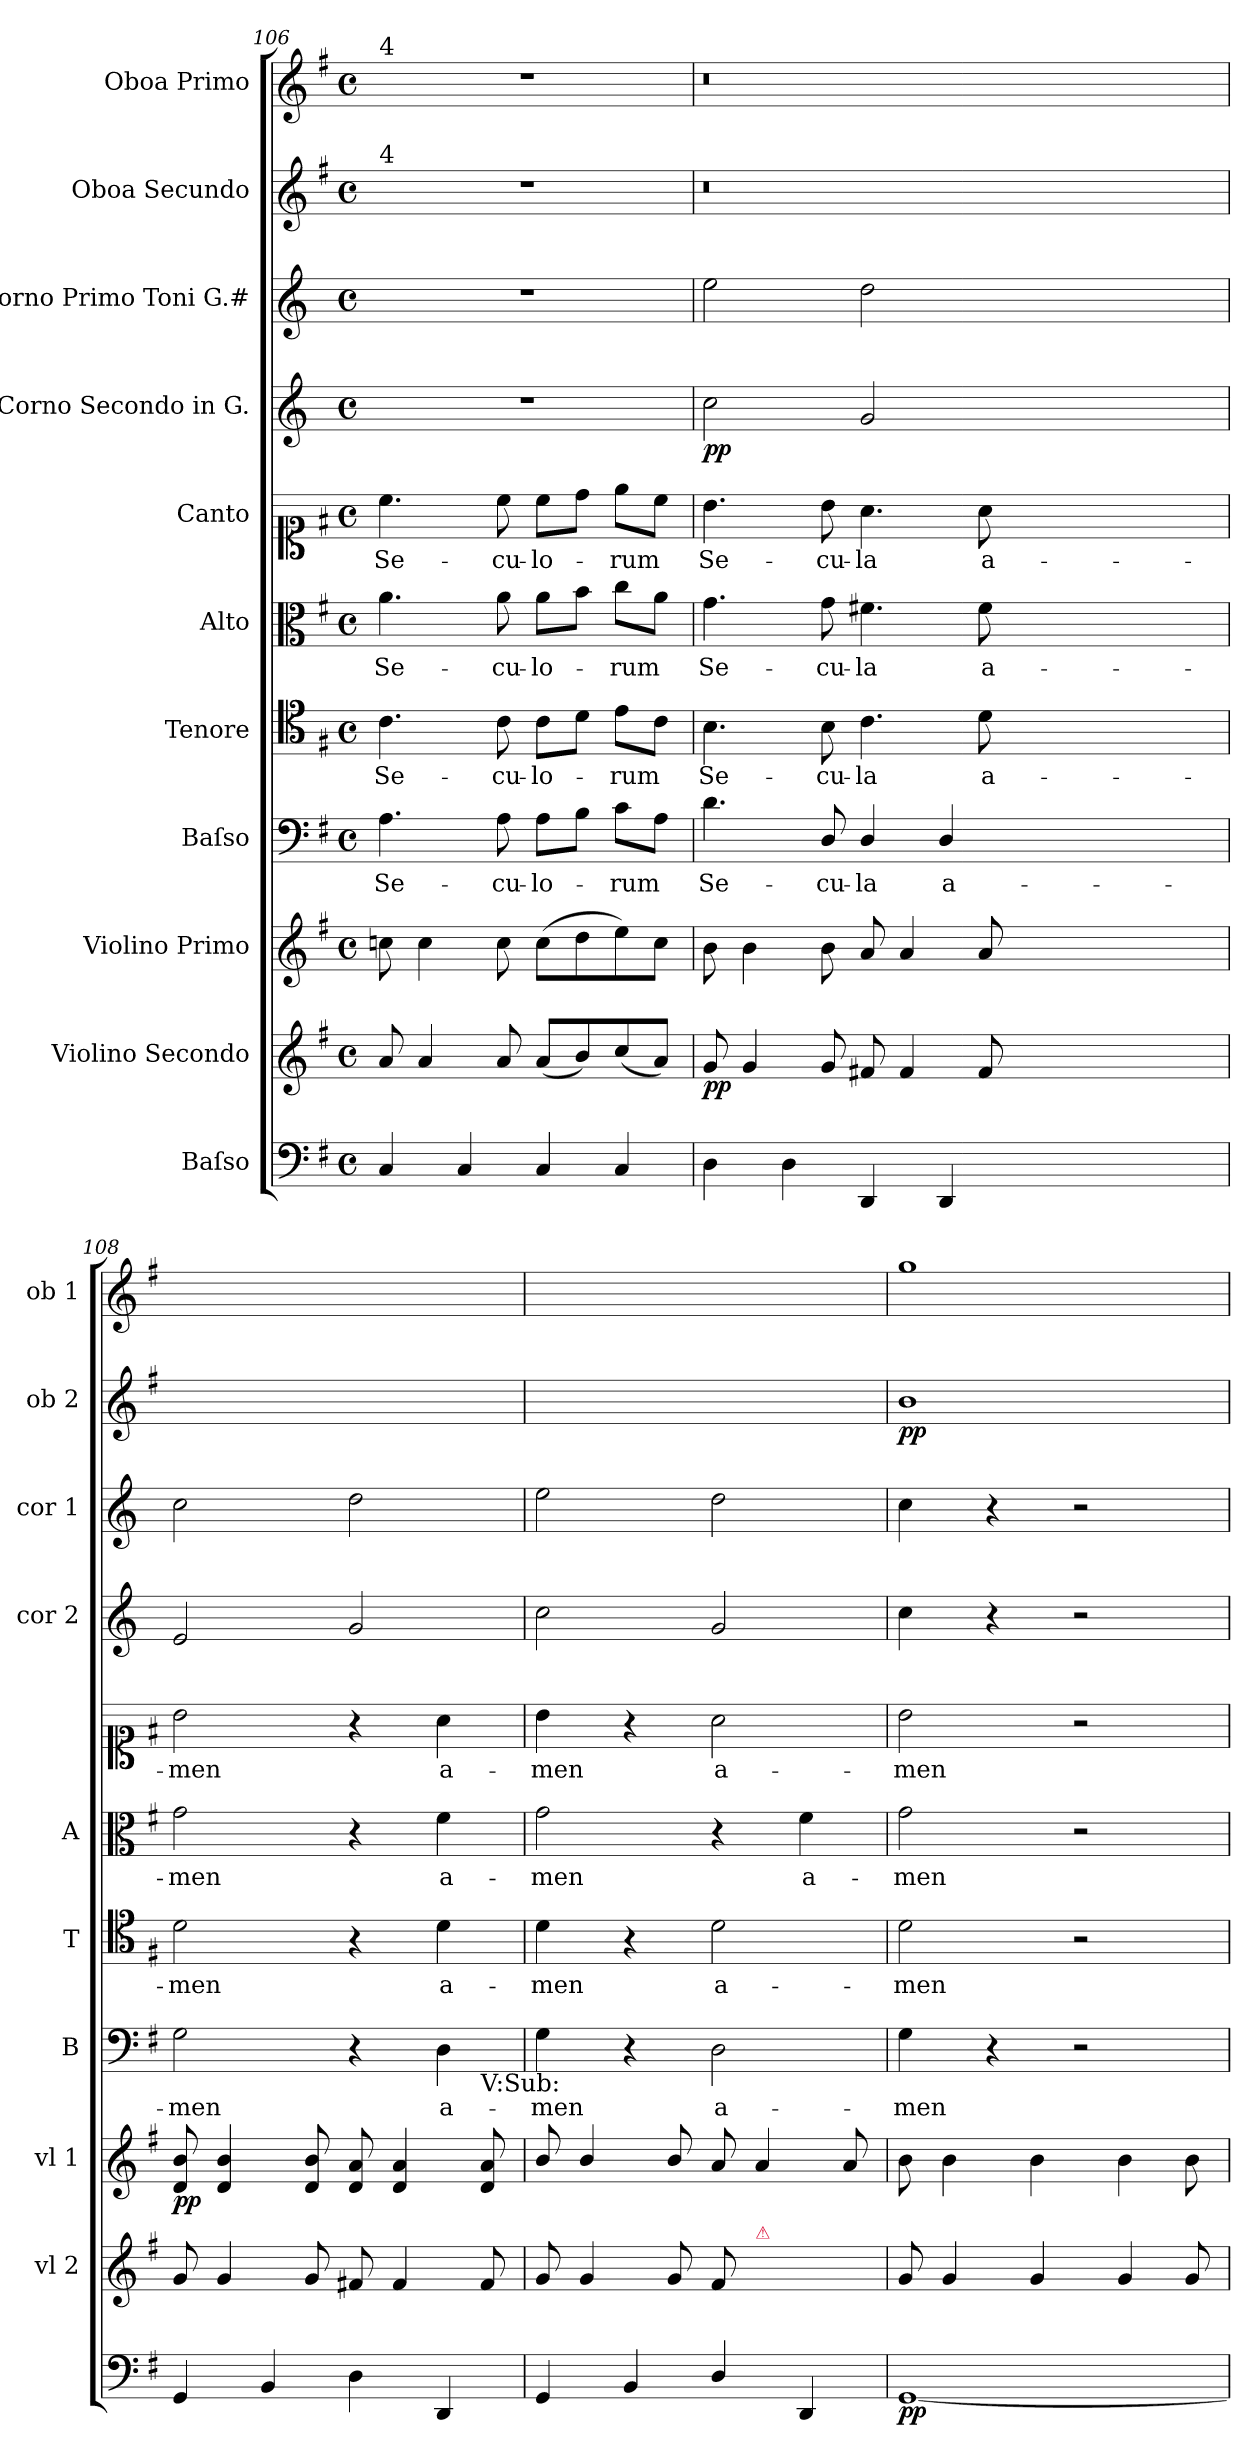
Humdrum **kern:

**kern	**dynam	**kern	**dynam	**kern	**dynam	**kern	**text	**kern	**text	**kern	**text	**kern	**text	**kern	**dynam	**kern	**dynam	**kern	**dynam	**kern	**dynam
*part11	*part11	*part10	*part10	*part9	*part9	*part8	*part8	*part7	*part7	*part6	*part6	*part5	*part5	*part4	*part4	*part3	*part3	*part2	*part2	*part1	*part1
*staff11	*staff11	*staff10	*staff10	*staff9	*staff9	*staff8	*staff8	*staff7	*staff7	*staff6	*staff6	*staff5	*staff5	*staff4	*staff4	*staff3	*staff3	*staff2	*staff2	*staff1	*staff1
*I"Baſso	*	*I"Violino Secondo	*	*I"Violino Primo	*	*I"Baſso	*	*I"Tenore	*	*I"Alto	*	*I"Canto	*	*I"Corno Secondo in G.	*	*I"Corno Primo Toni G.#	*	*I"Oboa Secundo	*	*I"Oboa Primo	*
*	*	*I'vl 2	*	*I'vl 1	*	*I'B	*	*I'T	*	*I'A	*	*	*	*I'cor 2	*	*I'cor 1	*	*I'ob 2	*	*I'ob 1	*
*clefF4	*	*clefG2	*	*clefG2	*	*clefF4	*	*clefC4	*	*clefC3	*	*clefC1	*	*clefG2	*	*clefG2	*	*clefG2	*	*clefG2	*
*	*	*	*	*	*	*	*	*	*	*	*	*	*	*ITrd3c5	*	*ITrd3c5	*	*	*	*	*
*k[f#]	*	*k[f#]	*	*k[f#]	*	*k[f#]	*	*k[f#]	*	*k[f#]	*	*k[f#]	*	*k[f#]	*	*k[f#]	*	*k[f#]	*	*k[f#]	*
*M4/4	*	*M4/4	*	*M4/4	*	*M4/4	*	*M4/4	*	*M4/4	*	*M4/4	*	*M4/4	*	*M4/4	*	*M4/4	*	*M4/4	*
*met(c)	*	*met(c)	*	*met(c)	*	*met(c)	*	*met(c)	*	*met(c)	*	*met(c)	*	*met(c)	*	*met(c)	*	*met(c)	*	*met(c)	*
=106	=106	=106	=106	=106	=106	=106	=106	=106	=106	=106	=106	=106	=106	=106	=106	=106	=106	=106	=106	=106	=106
!	!	!	!	!	!	!	!	!	!	!	!	!	!	!	!	!	!	!	!	!LO:TX:a:t=4	!
!	!	!	!	!	!	!	!	!	!	!	!	!	!	!	!	!	!	!LO:TX:a:t=4	!	!	!
4C/	.	8a/	.	8ccn\	.	4.A\	Se-	4.c\	Se-	4.a\	Se-	4.cc\	Se-	1r	.	1r	.	1r	.	1r	.
.	.	4a/	.	4cc\	.	.	.	.	.	.	.	.	.	.	.	.	.	.	.	.	.
4C/	.	.	.	.	.	.	.	.	.	.	.	.	.	.	.	.	.	.	.	.	.
.	.	8a/	.	8cc\	.	8A\	-cu-	8c\	-cu-	8a\	-cu-	8cc\	-cu-	.	.	.	.	.	.	.	.
4C/	.	(8a/L	.	(8cc\L	.	8A\L	-lo-	8c\L	-lo-	8a\L	-lo-	8cc\L	-lo-	.	.	.	.	.	.	.	.
.	.	8b/)	.	8dd\	.	8B\J	.	8d\J	.	8b\J	.	8dd\J	.	.	.	.	.	.	.	.	.
4C/	.	(8cc/	.	8ee\)	.	8c\L	-rum	8e\L	-rum	8cc\L	-rum	8ee\L	-rum	.	.	.	.	.	.	.	.
.	.	8a/J)	.	8cc\J	.	8A\J	.	8c\J	.	8a\J	.	8cc\J	.	.	.	.	.	.	.	.	.
=107	=107	=107	=107	=107	=107	=107	=107	=107	=107	=107	=107	=107	=107	=107	=107	=107	=107	=107	=107	=107	=107
!	!	!	!LO:DY:b	!	!	!	!	!	!	!	!	!	!	!	!	!	!	!	!	!	!
4D\	.	8g/	pp	8b\	.	4.d\	Se-	4.B\	Se-	4.g\	Se-	4.b\	Se-	2g\	pp	2b\	p&colon;	0.r	.	0.r	.
.	.	4g/	.	4b\	.	.	.	.	.	.	.	.	.	.	.	.	.	.	.	.	.
4D\	.	.	.	.	.	.	.	.	.	.	.	.	.	.	.	.	.	.	.	.	.
.	.	8g/	.	8b\	.	8D/	-cu-	8B\	-cu-	8g\	-cu-	8b\	-cu-	.	.	.	.	.	.	.	.
4DD/	.	8f#X/	.	8a/	.	4D/	-la	4.c\	-la	4.f#X\	-la	4.a\	-la	2d/	.	2a\	.	.	.	.	.
.	.	4f#/	.	4a/	.	.	.	.	.	.	.	.	.	.	.	.	.	.	.	.	.
4DD/	.	.	.	.	.	4D/	a-	.	.	.	.	.	.	.	.	.	.	.	.	.	.
.	.	8f#/	.	8a/	.	.	.	8d\	a-	8f#\	a-	8a\	a-	.	.	.	.	.	.	.	.
0ryy	.	0ryy	.	0ryy	.	0ryy	.	0ryy	.	0ryy	.	0ryy	.	0ryy	.	0ryy	.	.	.	.	.
=108	=108	=108	=108	=108	=108	=108	=108	=108	=108	=108	=108	=108	=108	=108	=108	=108	=108	=108	=108	=108	=108
!	!	!	!	!	!LO:DY:b	!	!	!	!	!	!	!	!	!	!	!	!	!	!	!	!
*	*	*	*	*	*	*^	*	*	*	*	*	*	*	*	*	*	*	*	*	*	*
4GG/	.	8g/	.	8d/ 8b/	pp	2G\	2..ryy	-men	2d\	-men	2g\	-men	2b\	-men	2B/	.	2g\	.	1ryy	.	1ryy	.
.	.	4g/	.	4d/ 4b/	.	.	.	.	.	.	.	.	.	.	.	.	.	.	.	.	.	.
4BB/	.	.	.	.	.	.	.	.	.	.	.	.	.	.	.	.	.	.	.	.	.	.
.	.	8g/	.	8d/ 8b/	.	.	.	.	.	.	.	.	.	.	.	.	.	.	.	.	.	.
4D\	.	8f#X/	.	8d/ 8a/	.	4r	.	.	4r	.	4r	.	4r	.	2d/	.	2a\	.	.	.	.	.
.	.	4f#/	.	4d/ 4a/	.	.	.	.	.	.	.	.	.	.	.	.	.	.	.	.	.	.
4DD/	.	.	.	.	.	4D\	.	a-	4d\	a-	4f#\	a-	4a\	a-	.	.	.	.	.	.	.	.
!	!	!	!	!	!	!	!LO:TX:b:t=V&colon;Sub&colon;	!	!	!	!	!	!	!	!	!	!	!	!	!	!	!
.	.	8f#/	.	8d/ 8a/	.	.	8ryy	.	.	.	.	.	.	.	.	.	.	.	.	.	.	.
*	*	*	*	*	*	*v	*v	*	*	*	*	*	*	*	*	*	*	*	*	*	*	*
=109	=109	=109	=109	=109	=109	=109	=109	=109	=109	=109	=109	=109	=109	=109	=109	=109	=109	=109	=109	=109	=109
4GG/	.	8g/	.	8b/	.	4G\	-men	4d\	-men	2g\	-men	4b\	-men	2g\	.	2b\	.	1ryy	.	1ryy	.
.	.	4g/	.	4b/	.	.	.	.	.	.	.	.	.	.	.	.	.	.	.	.	.
4BB/	.	.	.	.	.	4r	.	4r	.	.	.	4r	.	.	.	.	.	.	.	.	.
.	.	8g/	.	8b/	.	.	.	.	.	.	.	.	.	.	.	.	.	.	.	.	.
4D/	.	8f#/	.	8a/	.	2D\	a-	2d\	a-	4r	.	2a\	a-	2d/	.	2a\	.	.	.	.	.
!	!	!LO:TX:a:color=crimson:t=⚠	!	!	!	!	!	!	!	!	!	!	!	!	!	!	!	!	!	!	!
.	.	4f#/yy	.	4a/	.	.	.	.	.	.	.	.	.	.	.	.	.	.	.	.	.
4DD/	.	.	.	.	.	.	.	.	.	4f#\	a-	.	.	.	.	.	.	.	.	.	.
.	.	8f#/yy	.	8a/	.	.	.	.	.	.	.	.	.	.	.	.	.	.	.	.	.
=110	=110	=110	=110	=110	=110	=110	=110	=110	=110	=110	=110	=110	=110	=110	=110	=110	=110	=110	=110	=110	=110
!	!	!	!LO:DY:b	!	!	!	!	!	!	!	!	!	!	!	!	!	!	!	!	!	!
[1GG	pp	8g/	pianiſſ&colon;	8b\	.	4G\	-men	2d\	-men	2g\	-men	2b\	-men	4g\	.	4g\	.	1b	pp	1gg	pia
.	.	4g/	.	4b\	.	.	.	.	.	.	.	.	.	.	.	.	.	.	.	.	.
.	.	.	.	.	.	4r	.	.	.	.	.	.	.	4r	.	4r	.	.	.	.	.
.	.	4g/	.	4b\	.	.	.	.	.	.	.	.	.	.	.	.	.	.	.	.	.
.	.	.	.	.	.	2r	.	2r	.	2r	.	2r	.	2r	.	2r	.	.	.	.	.
.	.	4g/	.	4b\	.	.	.	.	.	.	.	.	.	.	.	.	.	.	.	.	.
!	!	!	!	!	!LO:DY:b	!	!	!	!	!	!	!	!	!	!	!	!	!	!	!	!
.	.	8g/	.	8b\	pianiſ&colon;	.	.	.	.	.	.	.	.	.	.	.	.	.	.	.	.
=	=	=	=	=	=	=	=	=	=	=	=	=	=	=	=	=	=	=	=	=	=
*-	*-	*-	*-	*-	*-	*-	*-	*-	*-	*-	*-	*-	*-	*-	*-	*-	*-	*-	*-	*-	*-
